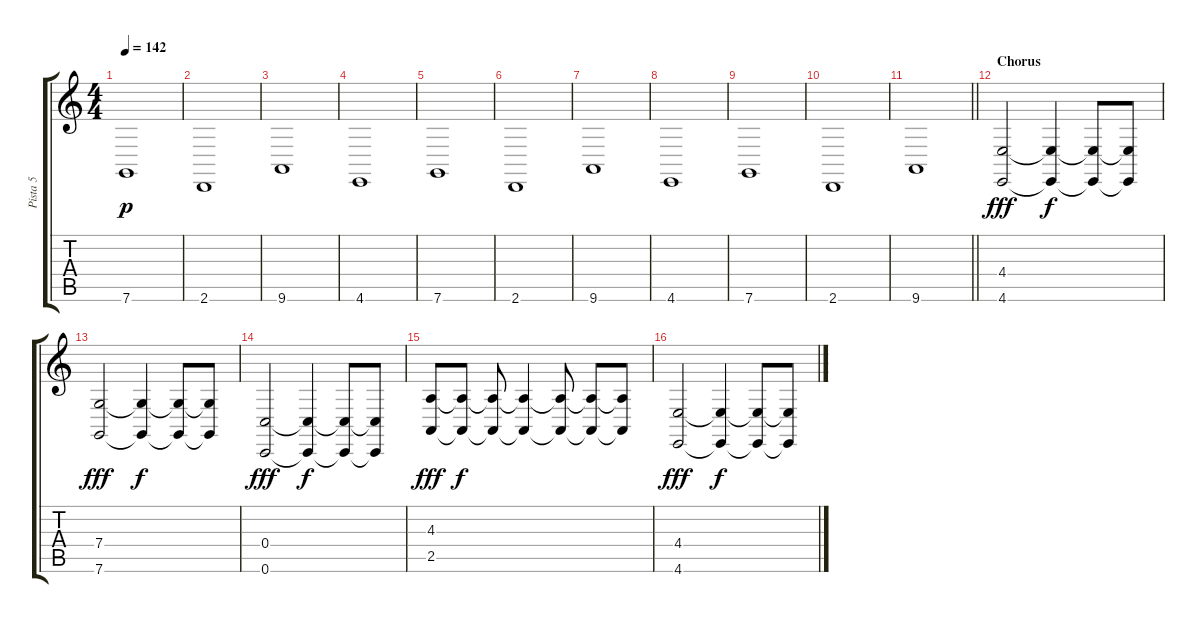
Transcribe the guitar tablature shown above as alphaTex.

\track ("Pista 5" "Pista 5") {instrument lead2sawtooth}
\staff {score tabs}
\tuning (D4 A3 F3 C3 G2 C2) {hide}
\ts (4 4)
\tempo 142
\clef g2
\ks c
7.6.1{dy p} |
2.6.1 |
9.6.1 |
4.6.1 |
7.6.1 |
2.6.1 |
9.6.1 |
4.6.1 |
7.6.1 |
2.6.1 |
\barLineRight lightlight
9.6.1 |
\section ("" "Chorus")
(4.4 4.6).2{dy fff balance 8 instrument lead2sawtooth} (4.4{t} 4.6{t}).4{dy f} (4.4{t} 4.6{t}).8 (4.4{t} 4.6{t}).8 |
(7.4 7.6).2{dy fff} (7.4{t} 7.6{t}).4{dy f} (7.4{t} 7.6{t}).8 (7.4{t} 7.6{t}).8 |
(0.4 0.6).2{dy fff} (0.4{t} 0.6{t}).4{dy f} (0.4{t} 0.6{t}).8 (0.4{t} 0.6{t}).8 |
(4.3 2.5).8{dy fff} (4.3{t} 2.5{t}).8{dy f} (4.3{t} 2.5{t}).8 (4.3{t} 2.5{t}).4 (4.3{t} 2.5{t}).8 (4.3{t} 2.5{t}).8 (4.3{t} 2.5{t}).8 |
(4.4 4.6).2{dy fff} (4.4{t} 4.6{t}).4{dy f} (4.4{t} 4.6{t}).8 (4.4{t} 4.6{t}).8
